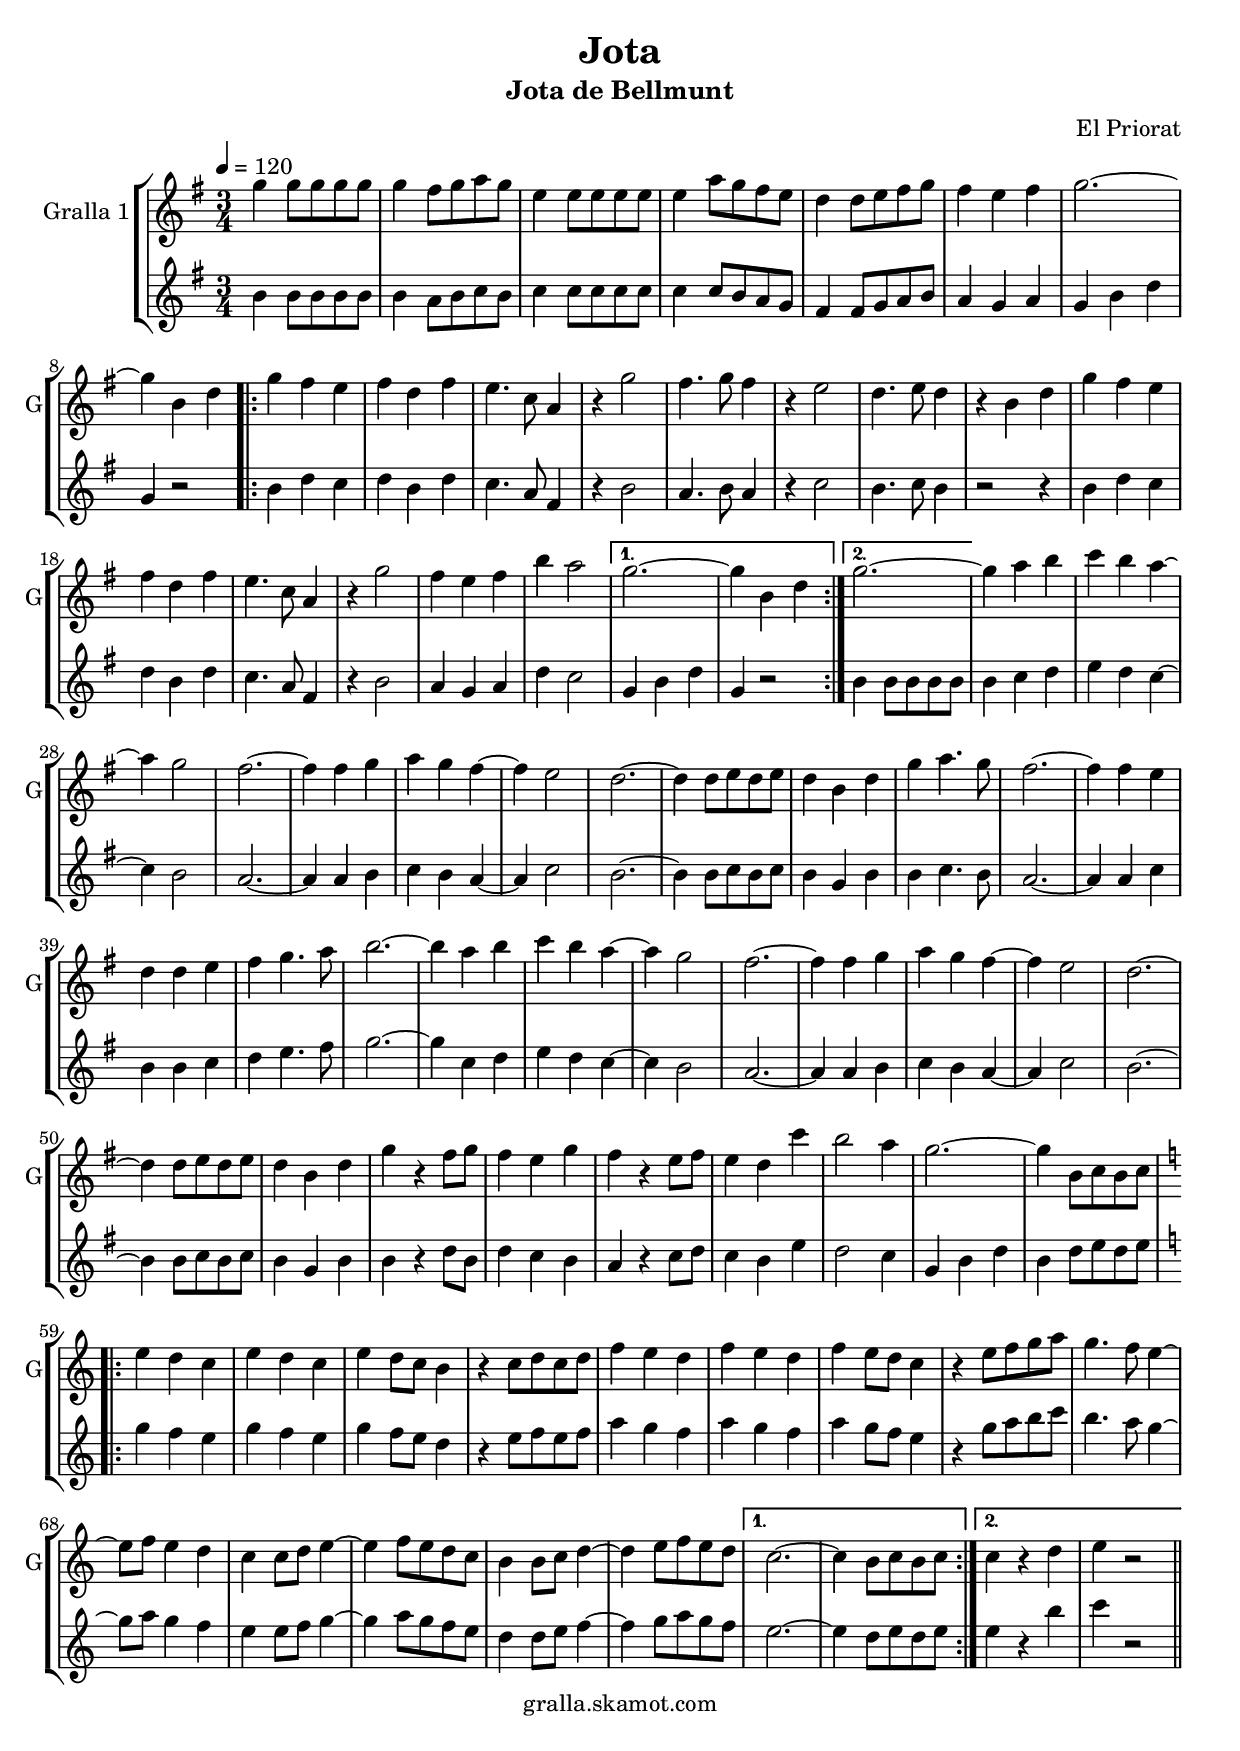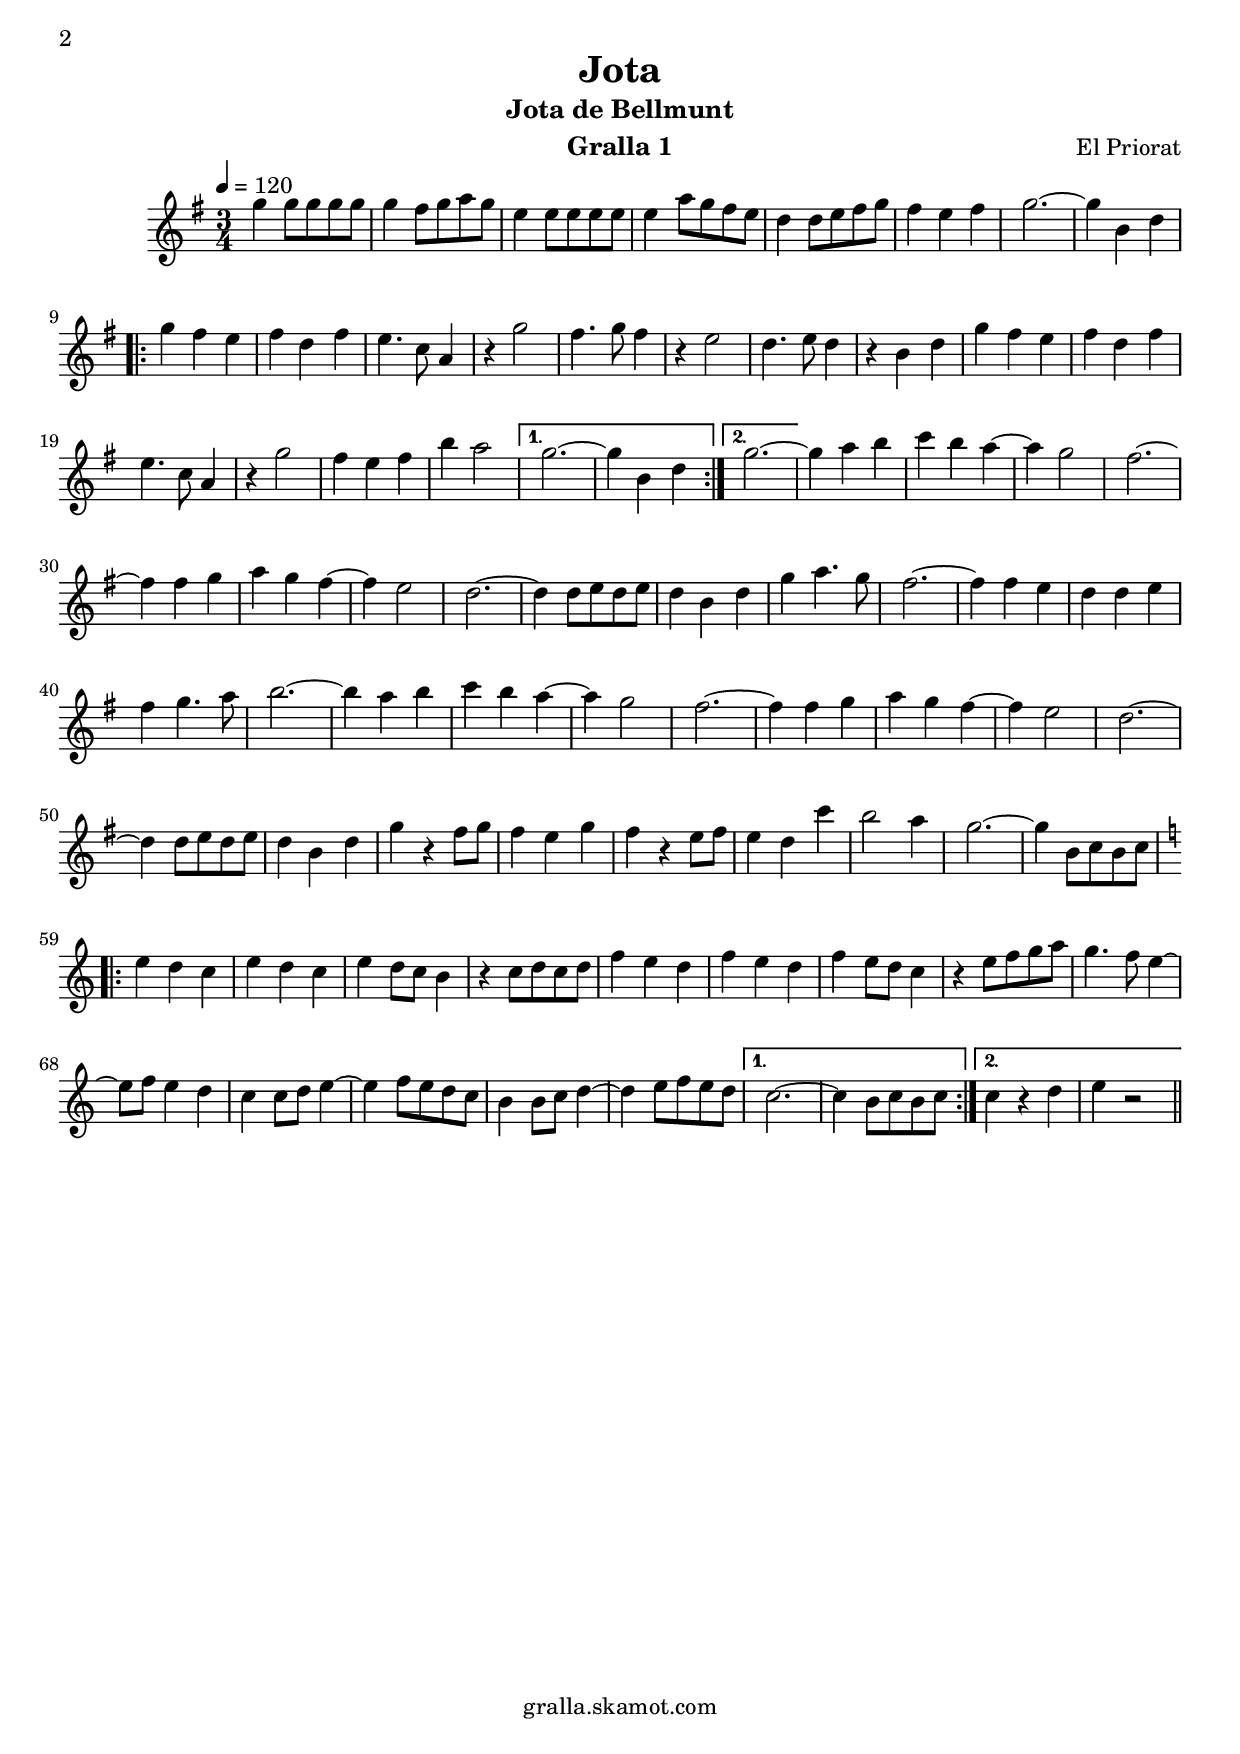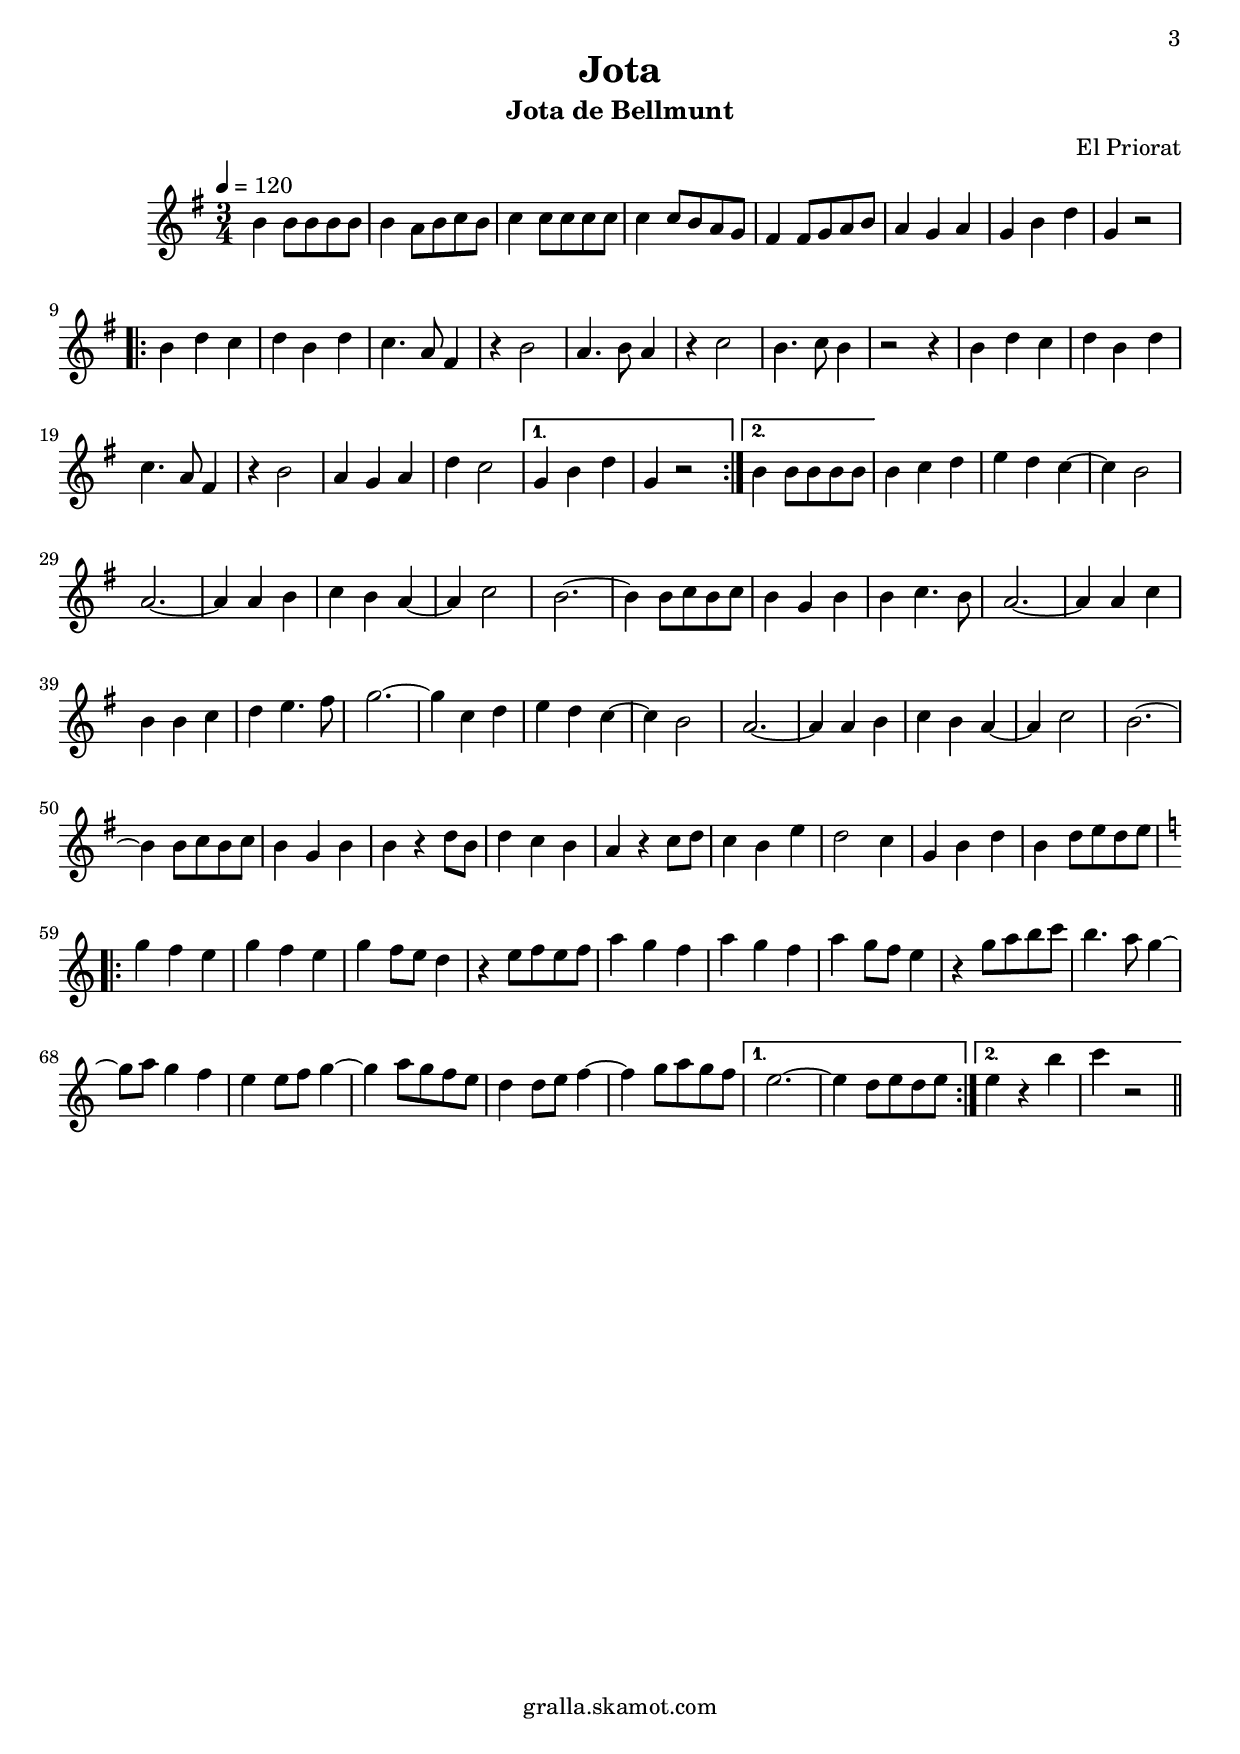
\version "2.16.2"

\header {
  dedication=""
  title="Jota"
  subtitle="Jota de Bellmunt"
  subsubtitle=""
  poet=""
  meter=""
  piece=""
  composer="El Priorat"
  arranger=""
  opus=""
  instrument=""
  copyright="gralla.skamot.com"
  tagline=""
}

liniaroAa =
\relative g''
{
  \tempo 4=120
  \clef treble
  \key g \major
  \time 3/4
  g4 g8 g g g  |
  g4 fis8 g a g  |
  e4 e8 e e e  |
  e4 a8 g fis e  |
  %05
  d4 d8 e fis g  |
  fis4 e fis  |
  g2. ~  |
  g4 b, d  |
  \repeat volta 2 { g4 fis e  |
  %10
  fis4 d fis  |
  e4. c8 a4  |
  r4 g'2  |
  fis4. g8 fis4  |
  r4 e2  |
  %15
  d4. e8 d4  |
  r4 b d  |
  g4 fis e  |
  fis4 d fis  |
  e4. c8 a4  |
  %20
  r4 g'2  |
  fis4 e fis  |
  b4 a2 }
  \alternative { { g2. ~  |
  g4 b, d }
  %25
  { g2. ~ } }
  g4 a b  |
  c4 b a ~  |
  a4 g2  |
  fis2. ~  |
  %30
  fis4 fis g  |
  a4 g fis ~  |
  fis4 e2  |
  d2. ~  |
  d4 d8 e d e  |
  %35
  d4 b d  |
  g4 a4. g8  |
  fis2. ~  |
  fis4 fis e  |
  d4 d e  |
  %40
  fis4 g4. a8  |
  b2. ~  |
  b4 a b  |
  c4 b a ~  |
  a4 g2  |
  %45
  fis2. ~  |
  fis4 fis g  |
  a4 g fis ~  |
  fis4 e2  |
  d2. ~  |
  %50
  d4 d8 e d e  |
  d4 b d  |
  g4 r fis8 g  |
  fis4 e g  |
  fis4 r e8 fis  |
  %55
  e4 d c'  |
  b2 a4  |
  g2. ~  |
  g4 b,8 c b c  |
  \key c \major   \repeat volta 2 { e4 d c  |
  %60
  e4 d c  |
  e4 d8 c b4  |
  r4 c8 d c d  |
  f4 e d  |
  f4 e d  |
  %65
  f4 e8 d c4  |
  r4 e8 f g a  |
  g4. f8 e4 ~  |
  e8 f e4 d  |
  c4 c8 d e4 ~  |
  %70
  e4 f8 e d c  |
  b4 b8 c d4 ~  |
  d4 e8 f e d }
  \alternative { { c2. ~  |
  c4 b8 c b c }
  %75
  { c4 r d  |
  e4 r2 } } \bar "||"
}

liniaroAb =
\relative b'
{
  \tempo 4=120
  \clef treble
  \key g \major
  \time 3/4
  b4 b8 b b b  |
  b4 a8 b c b  |
  c4 c8 c c c  |
  c4 c8 b a g  |
  %05
  fis4 fis8 g a b  |
  a4 g a  |
  g4 b d  |
  g,4 r2  |
  \repeat volta 2 { b4 d c  |
  %10
  d4 b d  |
  c4. a8 fis4  |
  r4 b2  |
  a4. b8 a4  |
  r4 c2  |
  %15
  b4. c8 b4  |
  r2 r4  |
  b4 d c  |
  d4 b d  |
  c4. a8 fis4  |
  %20
  r4 b2  |
  a4 g a  |
  d4 c2 }
  \alternative { { g4 b d  |
  g,4 r2 }
  %25
  { b4 b8 b b b } }
  b4 c d  |
  e4 d c ~  |
  c4 b2  |
  a2. ~  |
  %30
  a4 a b  |
  c4 b a ~  |
  a4 c2  |
  b2. ~  |
  b4 b8 c b c  |
  %35
  b4 g b  |
  b4 c4. b8  |
  a2. ~  |
  a4 a c  |
  b4 b c  |
  %40
  d4 e4. fis8  |
  g2. ~  |
  g4 c, d  |
  e4 d c ~  |
  c4 b2  |
  %45
  a2. ~  |
  a4 a b  |
  c4 b a ~  |
  a4 c2  |
  b2. ~  |
  %50
  b4 b8 c b c  |
  b4 g b  |
  b4 r d8 b  |
  d4 c b  |
  a4 r c8 d  |
  %55
  c4 b e  |
  d2 c4  |
  g4 b d  |
  b4 d8 e d e  |
  \key c \major   \repeat volta 2 { g4 f e  |
  %60
  g4 f e  |
  g4 f8 e d4  |
  r4 e8 f e f  |
  a4 g f  |
  a4 g f  |
  %65
  a4 g8 f e4  |
  r4 g8 a b c  |
  b4. a8 g4 ~  |
  g8 a g4 f  |
  e4 e8 f g4 ~  |
  %70
  g4 a8 g f e  |
  d4 d8 e f4 ~  |
  f4 g8 a g f }
  \alternative { { e2. ~  |
  e4 d8 e d e }
  %75
  { e4 r b'  |
  c4 r2 } } \bar "||"
}

\bookpart {
  \score {
    \new StaffGroup {
      \override Score.RehearsalMark #'self-alignment-X = #LEFT
      <<
        \new Staff \with {instrumentName = #"Gralla 1" shortInstrumentName = #"G"} \liniaroAa
        \new Staff \with {instrumentName = #"" shortInstrumentName = #" "} \liniaroAb
      >>
    }
    \layout {}
  }
  \score { \unfoldRepeats
    \new StaffGroup {
      \override Score.RehearsalMark #'self-alignment-X = #LEFT
      <<
        \new Staff \with {instrumentName = #"Gralla 1" shortInstrumentName = #"G"} \liniaroAa
        \new Staff \with {instrumentName = #"" shortInstrumentName = #" "} \liniaroAb
      >>
    }
    \midi {
      \set Staff.midiInstrument = "oboe"
      \set DrumStaff.midiInstrument = "drums"
    }
  }
}

\bookpart {
  \header {instrument="Gralla 1"}
  \score {
    \new StaffGroup {
      \override Score.RehearsalMark #'self-alignment-X = #LEFT
      <<
        \new Staff \liniaroAa
      >>
    }
    \layout {}
  }
  \score { \unfoldRepeats
    \new StaffGroup {
      \override Score.RehearsalMark #'self-alignment-X = #LEFT
      <<
        \new Staff \liniaroAa
      >>
    }
    \midi {
      \set Staff.midiInstrument = "oboe"
      \set DrumStaff.midiInstrument = "drums"
    }
  }
}

\bookpart {
  \header {instrument=""}
  \score {
    \new StaffGroup {
      \override Score.RehearsalMark #'self-alignment-X = #LEFT
      <<
        \new Staff \liniaroAb
      >>
    }
    \layout {}
  }
  \score { \unfoldRepeats
    \new StaffGroup {
      \override Score.RehearsalMark #'self-alignment-X = #LEFT
      <<
        \new Staff \liniaroAb
      >>
    }
    \midi {
      \set Staff.midiInstrument = "oboe"
      \set DrumStaff.midiInstrument = "drums"
    }
  }
}

